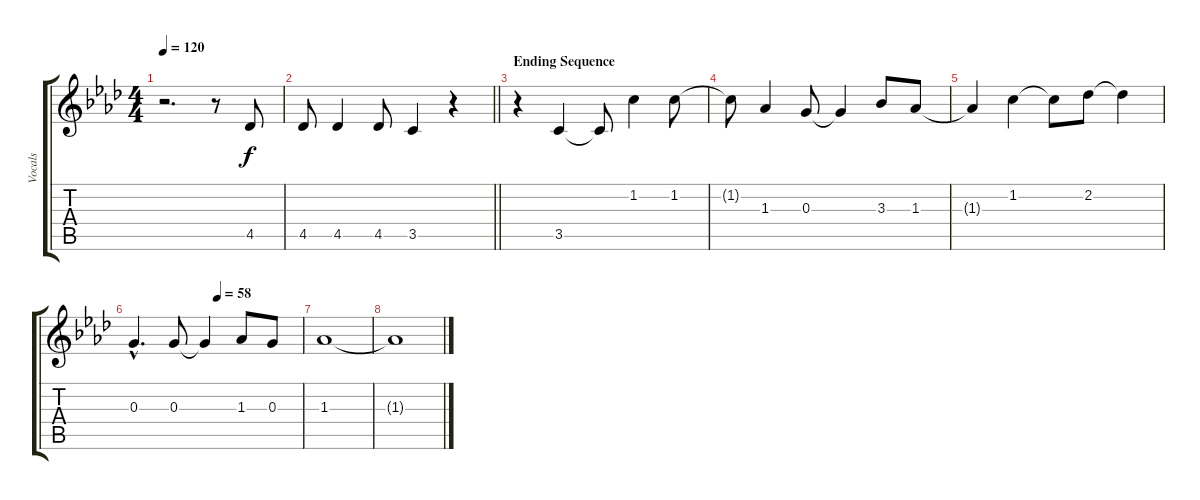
\track ("Vocals" "Vocals") {instrument clarinet}
\staff {score tabs}
\tuning (E5 B4 G4 D4 A3 E3) {hide}
\ts (4 4)
\tempo 120
\clef g2
\ks fminor
r.2{d dy f} r.8 4.5.8 |
\barLineRight lightlight
4.5.8 4.5.4 4.5.8 3.5.4 r.4 |
\section ("" "Ending Sequence")
r.4 3.5.4 3.5{t}.8 1.2.4 1.2.8 |
1.2{t}.8 1.3.4 0.3.8 0.3{t}.4 3.3.8 1.3.8 |
1.3{t}.4 1.2.4 1.2{t}.8 2.2.8 2.2{t}.4 |
\tempo (58 0.5)
0.3{hac}.4{d} 0.3.8 0.3{t}.4 1.3.8 0.3.8 |
1.3.1{volume 1} |
1.3{t}.1
